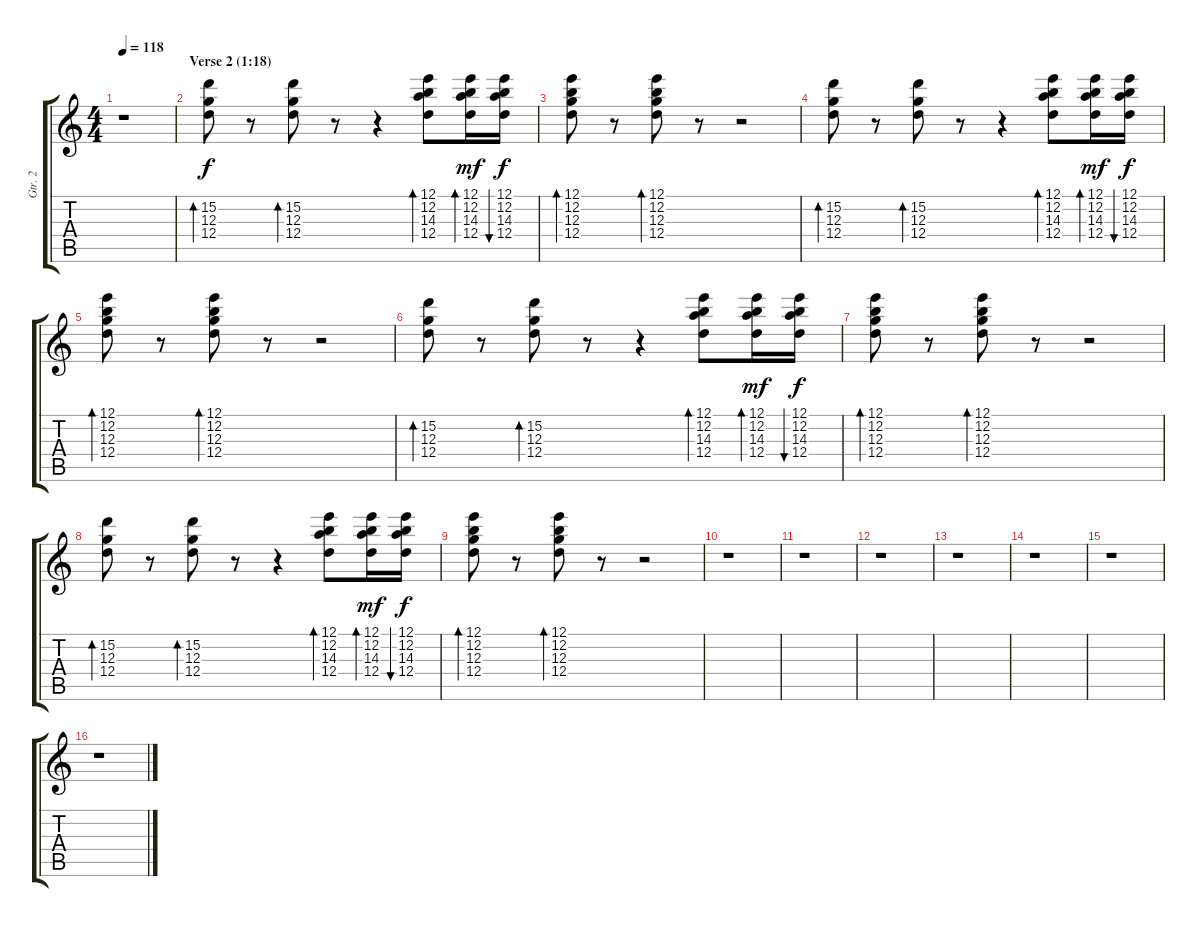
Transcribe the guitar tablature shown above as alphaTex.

\track ("Gtr. 2" "Gtr. 2") {instrument electricguitarclean}
\staff {score tabs}
\tuning (E4 B3 G3 D3 A2 E2) {hide}
\ts (4 4)
\tempo 118
\clef g2
\ks c
r.1{dy f} |
\section ("" "Verse 2 (1:18)")
(15.2 12.3 12.4).8{bd 60} r.8 (15.2 12.3 12.4).8{bd 60} r.8 r.4 (12.1 12.2 14.3 12.4).8{bd 60} (12.1 12.2 14.3 12.4).16{bd 60 dy mf} (12.1 12.2 14.3 12.4).16{bu 60 dy f} |
(12.1 12.2 12.3 12.4).8{bd 60} r.8 (12.1 12.2 12.3 12.4).8{bd 60} r.8 r.2 |
(15.2 12.3 12.4).8{bd 60} r.8 (15.2 12.3 12.4).8{bd 60} r.8 r.4 (12.1 12.2 14.3 12.4).8{bd 60} (12.1 12.2 14.3 12.4).16{bd 60 dy mf} (12.1 12.2 14.3 12.4).16{bu 60 dy f} |
(12.1 12.2 12.3 12.4).8{bd 60} r.8 (12.1 12.2 12.3 12.4).8{bd 60} r.8 r.2 |
(15.2 12.3 12.4).8{bd 60} r.8 (15.2 12.3 12.4).8{bd 60} r.8 r.4 (12.1 12.2 14.3 12.4).8{bd 60} (12.1 12.2 14.3 12.4).16{bd 60 dy mf} (12.1 12.2 14.3 12.4).16{bu 60 dy f} |
(12.1 12.2 12.3 12.4).8{bd 60} r.8 (12.1 12.2 12.3 12.4).8{bd 60} r.8 r.2 |
(15.2 12.3 12.4).8{bd 60} r.8 (15.2 12.3 12.4).8{bd 60} r.8 r.4 (12.1 12.2 14.3 12.4).8{bd 60} (12.1 12.2 14.3 12.4).16{bd 60 dy mf} (12.1 12.2 14.3 12.4).16{bu 60 dy f} |
(12.1 12.2 12.3 12.4).8{bd 60} r.8 (12.1 12.2 12.3 12.4).8{bd 60} r.8 r.2 |
r.1 |
r.1 |
r.1 |
r.1 |
r.1 |
r.1 |
r.1
